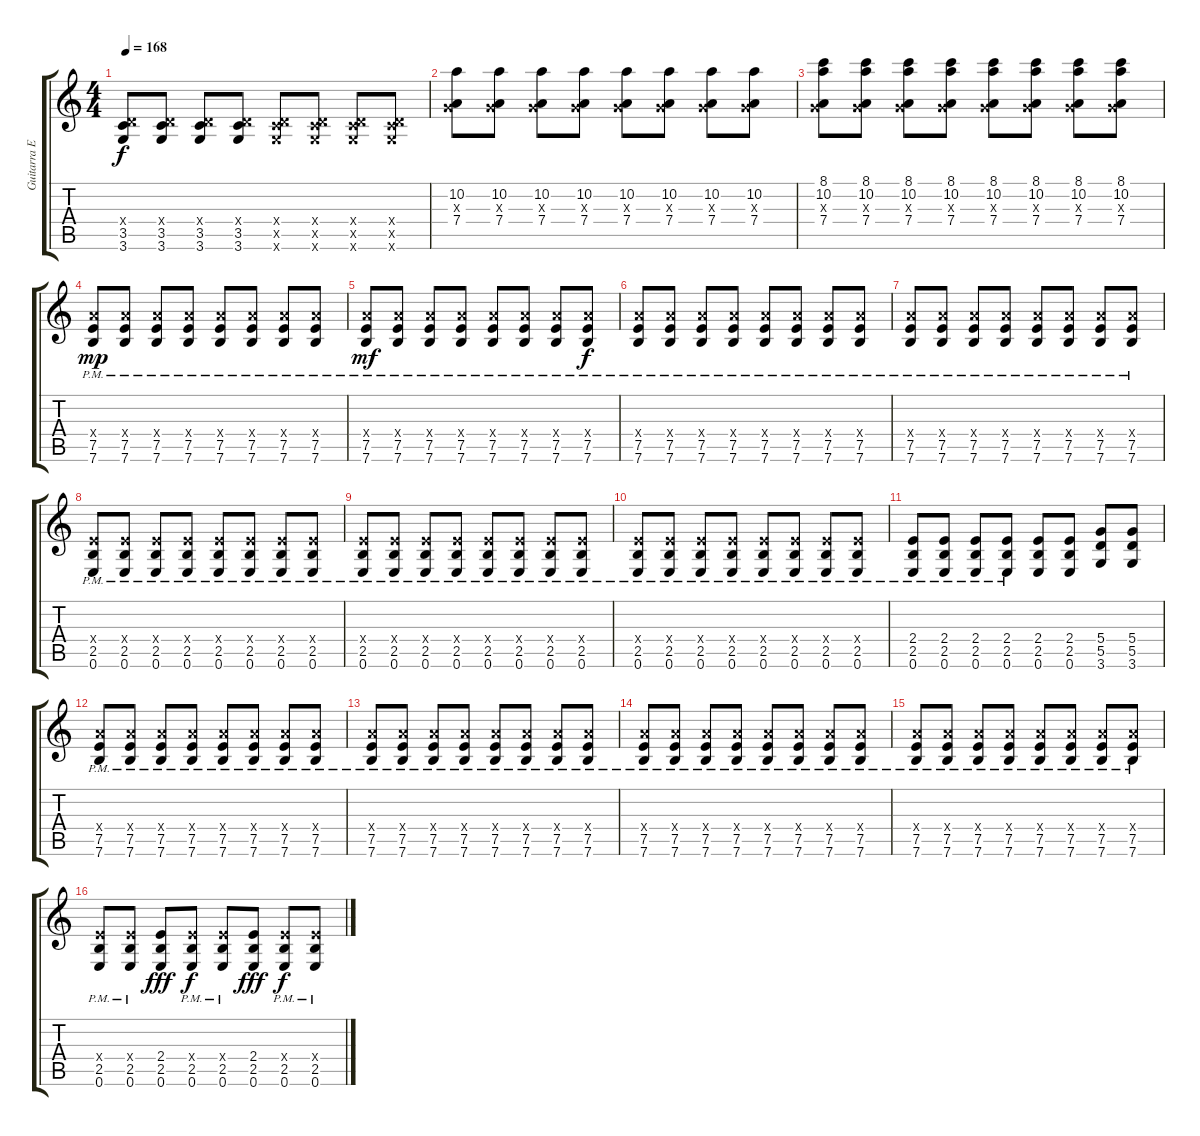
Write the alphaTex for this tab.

\track ("Guitarra Eléctrica" "Guitarra E") {instrument overdrivenguitar}
\staff {score tabs}
\tuning (E4 B3 G3 D3 A2 E2) {hide}
\ts (4 4)
\tempo 168
\clef g2
\ks c
(0.4{x} 3.5 3.6).8{dy f} (0.4{x} 3.5 3.6).8 (0.4{x} 3.5 3.6).8 (0.4{x} 3.5 3.6).8 (0.4{x} 3.5{x} 3.6{x}).8 (0.4{x} 3.5{x} 3.6{x}).8 (0.4{x} 3.5{x} 3.6{x}).8 (0.4{x} 3.5{x} 3.6{x}).8 |
(10.2 0.3{x} 7.4).8 (10.2 0.3{x} 7.4).8 (10.2 0.3{x} 7.4).8 (10.2 0.3{x} 7.4).8 (10.2 0.3{x} 7.4).8 (10.2 0.3{x} 7.4).8 (10.2 0.3{x} 7.4).8 (10.2 0.3{x} 7.4).8 |
(8.1 10.2 0.3{x} 7.4).8 (8.1 10.2 0.3{x} 7.4).8 (8.1 10.2 0.3{x} 7.4).8 (8.1 10.2 0.3{x} 7.4).8 (8.1 10.2 0.3{x} 7.4).8 (8.1 10.2 0.3{x} 7.4).8 (8.1 10.2 0.3{x} 7.4).8 (8.1 10.2 0.3{x} 7.4).8 |
(7.4{pm x} 7.5{pm} 7.6{pm}).8{dy mp instrument distortionguitar} (7.4{pm x} 7.5{pm} 7.6{pm}).8 (7.4{pm x} 7.5{pm} 7.6{pm}).8 (7.4{pm x} 7.5{pm} 7.6{pm}).8 (7.4{pm x} 7.5{pm} 7.6{pm}).8 (7.4{pm x} 7.5{pm} 7.6{pm}).8 (7.4{pm x} 7.5{pm} 7.6{pm}).8 (7.4{pm x} 7.5{pm} 7.6{pm}).8 |
(7.4{pm x} 7.5{pm} 7.6{pm}).8{dy mf} (7.4{pm x} 7.5{pm} 7.6{pm}).8 (7.4{pm x} 7.5{pm} 7.6{pm}).8 (7.4{pm x} 7.5{pm} 7.6{pm}).8 (7.4{pm x} 7.5{pm} 7.6{pm}).8 (7.4{pm x} 7.5{pm} 7.6{pm}).8 (7.4{pm x} 7.5{pm} 7.6{pm}).8 (7.4{pm x} 7.5{pm} 7.6{pm}).8{dy f} |
(7.4{pm x} 7.5{pm} 7.6{pm}).8 (7.4{pm x} 7.5{pm} 7.6{pm}).8 (7.4{pm x} 7.5{pm} 7.6{pm}).8 (7.4{pm x} 7.5{pm} 7.6{pm}).8 (7.4{pm x} 7.5{pm} 7.6{pm}).8 (7.4{pm x} 7.5{pm} 7.6{pm}).8 (7.4{pm x} 7.5{pm} 7.6{pm}).8 (7.4{pm x} 7.5{pm} 7.6{pm}).8 |
(7.4{pm x} 7.5{pm} 7.6{pm}).8 (7.4{pm x} 7.5{pm} 7.6{pm}).8 (7.4{pm x} 7.5{pm} 7.6{pm}).8 (7.4{pm x} 7.5{pm} 7.6{pm}).8 (7.4{pm x} 7.5{pm} 7.6{pm}).8 (7.4{pm x} 7.5{pm} 7.6{pm}).8 (7.4{pm x} 7.5{pm} 7.6{pm}).8 (7.4{pm x} 7.5{pm} 7.6{pm}).8 |
(2.4{pm x} 2.5{pm} 0.6{pm}).8 (2.4{pm x} 2.5{pm} 0.6{pm}).8 (2.4{pm x} 2.5{pm} 0.6{pm}).8 (2.4{pm x} 2.5{pm} 0.6{pm}).8 (2.4{pm x} 2.5{pm} 0.6{pm}).8 (2.4{pm x} 2.5{pm} 0.6{pm}).8 (2.4{pm x} 2.5{pm} 0.6{pm}).8 (2.4{pm x} 2.5{pm} 0.6{pm}).8 |
(2.4{pm x} 2.5{pm} 0.6{pm}).8 (2.4{pm x} 2.5{pm} 0.6{pm}).8 (2.4{pm x} 2.5{pm} 0.6{pm}).8 (2.4{pm x} 2.5{pm} 0.6{pm}).8 (2.4{pm x} 2.5{pm} 0.6{pm}).8 (2.4{pm x} 2.5{pm} 0.6{pm}).8 (2.4{pm x} 2.5{pm} 0.6{pm}).8 (2.4{pm x} 2.5{pm} 0.6{pm}).8 |
(2.4{pm x} 2.5{pm} 0.6{pm}).8 (2.4{pm x} 2.5{pm} 0.6{pm}).8 (2.4{pm x} 2.5{pm} 0.6{pm}).8 (2.4{pm x} 2.5{pm} 0.6{pm}).8 (2.4{pm x} 2.5{pm} 0.6{pm}).8 (2.4{pm x} 2.5{pm} 0.6{pm}).8 (2.4{pm x} 2.5{pm} 0.6{pm}).8 (2.4{pm x} 2.5{pm} 0.6{pm}).8 |
(2.4{pm} 2.5 0.6).8 (2.4{pm} 2.5 0.6).8 (2.4 2.5 0.6{pm}).8 (2.4 2.5 0.6{pm}).8 (2.4 2.5 0.6).8{instrument overdrivenguitar} (2.4 2.5 0.6).8 (5.4 5.5 3.6).8 (5.4 5.5 3.6).8 |
(7.4{pm x} 7.5{pm} 7.6{pm}).8{instrument distortionguitar} (7.4{pm x} 7.5{pm} 7.6{pm}).8 (7.4{pm x} 7.5{pm} 7.6{pm}).8 (7.4{pm x} 7.5{pm} 7.6{pm}).8 (7.4{pm x} 7.5{pm} 7.6{pm}).8 (7.4{pm x} 7.5{pm} 7.6{pm}).8 (7.4{pm x} 7.5{pm} 7.6{pm}).8 (7.4{pm x} 7.5{pm} 7.6{pm}).8 |
(7.4{pm x} 7.5{pm} 7.6{pm}).8 (7.4{pm x} 7.5{pm} 7.6{pm}).8 (7.4{pm x} 7.5{pm} 7.6{pm}).8 (7.4{pm x} 7.5{pm} 7.6{pm}).8 (7.4{pm x} 7.5{pm} 7.6{pm}).8 (7.4{pm x} 7.5{pm} 7.6{pm}).8 (7.4{pm x} 7.5{pm} 7.6{pm}).8 (7.4{pm x} 7.5{pm} 7.6{pm}).8 |
(7.4{pm x} 7.5{pm} 7.6{pm}).8 (7.4{pm x} 7.5{pm} 7.6{pm}).8 (7.4{pm x} 7.5{pm} 7.6{pm}).8 (7.4{pm x} 7.5{pm} 7.6{pm}).8 (7.4{pm x} 7.5{pm} 7.6{pm}).8 (7.4{pm x} 7.5{pm} 7.6{pm}).8 (7.4{pm x} 7.5{pm} 7.6{pm}).8 (7.4{pm x} 7.5{pm} 7.6{pm}).8 |
(7.4{pm x} 7.5{pm} 7.6{pm}).8 (7.4{pm x} 7.5{pm} 7.6{pm}).8 (7.4{pm x} 7.5{pm} 7.6{pm}).8 (7.4{pm x} 7.5{pm} 7.6{pm}).8 (7.4{pm x} 7.5{pm} 7.6{pm}).8 (7.4{pm x} 7.5{pm} 7.6{pm}).8 (7.4{pm x} 7.5{pm} 7.6{pm}).8 (7.4{pm x} 7.5{pm} 7.6{pm}).8 |
(2.4{pm x} 2.5{pm} 0.6{pm}).8{instrument overdrivenguitar} (2.4{pm x} 2.5{pm} 0.6{pm}).8 (2.4 2.5 0.6).8{dy fff} (2.4{pm x} 2.5{pm} 0.6{pm}).8{dy f} (2.4{pm x} 2.5{pm} 0.6{pm}).8 (2.4 2.5 0.6).8{dy fff} (2.4{pm x} 2.5{pm} 0.6{pm}).8{dy f} (2.4{pm x} 2.5{pm} 0.6{pm}).8
